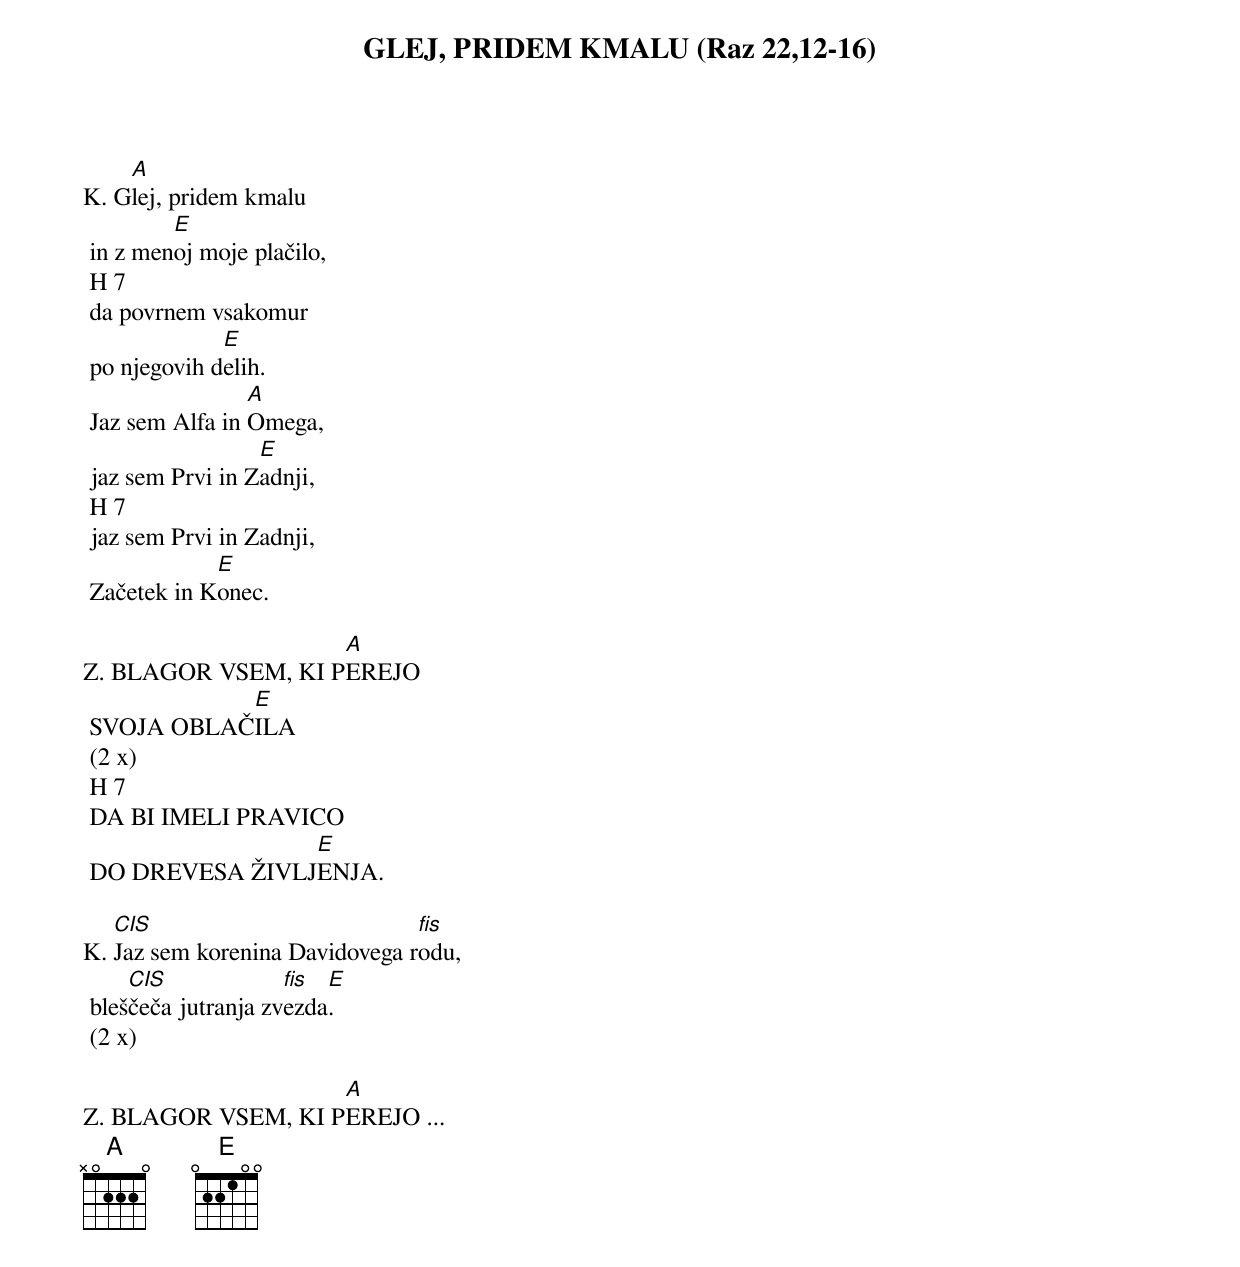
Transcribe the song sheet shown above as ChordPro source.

{title: GLEJ, PRIDEM KMALU (Raz 22,12-16)}

K.	G[A]lej, pridem kmalu
	in z men[E]oj moje plačilo,
	H 7
	da povrnem vsakomur
	po njegovih d[E]elih.
	Jaz sem Alfa in [A]Omega,
	jaz sem Prvi in Z[E]adnji,
	H 7
	jaz sem Prvi in Zadnji,
	Začetek in K[E]onec.

Z.	BLAGOR VSEM, KI P[A]EREJO
	SVOJA OBLAČ[E]ILA
	(2 x)
	H 7
	DA BI IMELI PRAVICO
	DO DREVESA ŽIVLJ[E]ENJA.

K.	[CIS]Jaz sem korenina Davidovega r[fis]odu,
	bleš[CIS]čeča jutranja zv[fis]ezda[E].
	(2 x)

Z.	BLAGOR VSEM, KI P[A]EREJO ...
